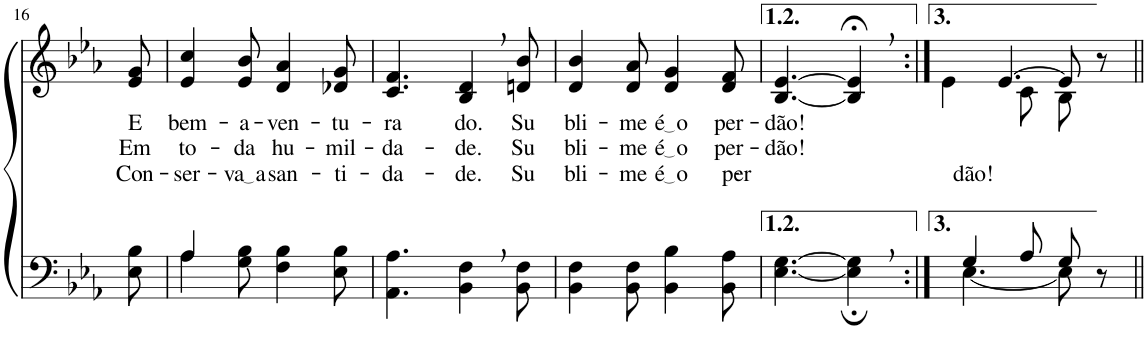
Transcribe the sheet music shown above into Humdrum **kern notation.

**kern	**kern	**text	**text	**text
*part2	*part1	*part1	*part1	*part1
*staff2	*staff1	*staff1	*staff1	*staff1
*I"Parte III e IV	*I"Parte I e II	*	*	*
!!LO:PB:g=z
*clefF4	*clefG2	*	*	*
*Trd-1c-2	*Trd-1c-2	*	*	*
*k[b-e-a-]	*k[b-e-a-]	*	*	*
*M6/8	*M6/8	*	*	*
=16	=16	=16	=16	=16
!	!	!LO:LY:b	!LO:LY:b	!LO:LY:b
8E-\ 8B-\	8e-/ 8g/	E	Em	Con-
=17	=17	=17	=17	=17
*^	*	*	*	*
!	!	!	!LO:LY:b	!LO:LY:b	!LO:LY:b
4A-/	4A-\	4e-/ 4cc/	bem-	to-	-ser-
!	!	!	!LO:LY:b	!LO:LY:b	!LO:LY:b
2ryy	8G\ 8B-\	8e-/ 8b-/	-a-	-da	va a
!	!	!	!LO:LY:b	!LO:LY:b	!LO:LY:b
.	4F\ 4B-\	4d/ 4a-/	-ven-	hu-	san-
!	!	!	!LO:LY:b	!LO:LY:b	!LO:LY:b
.	8E-\ 8B-\	8d-X/ 8g/	-tu-	-mil-	-ti-
=18	=18	=18	=18	=18	=18
!	!	!	!LO:LY:b	!LO:LY:b	!LO:LY:b
*v	*v	*	*	*	*
4.AA-\ 4.A-\	4.c/ 4.f/	-ra	-da-	-da-
!	!	!LO:LY:b	!LO:LY:b	!LO:LY:b
4BB-\, 4F\,	4B-/, 4d/,	do.	-de.	-de.
!	!	!LO:LY:b	!LO:LY:b	!LO:LY:b
8BB-\ 8F\	8dn/ 8b-/	Su	Su	Su
=19	=19	=19	=19	=19
!	!	!LO:LY:b	!LO:LY:b	!LO:LY:b
4BB-\ 4F\	4d/ 4b-/	bli-	bli-	bli-
!	!	!LO:LY:b	!LO:LY:b	!LO:LY:b
8BB-\ 8F\	8d/ 8a-/	-me	-me	-me
!	!	!LO:LY:b	!LO:LY:b	!LO:LY:b
4BB-\ 4B-\	4d/ 4g/	é o	é o	é o
!	!	!LO:LY:b	!LO:LY:b	!LO:LY:b
8BB-\ 8A-\	8d/ 8f/	per-	per-	per-
=20	=20	=20	=20	=20
!	!	!LO:LY:b	!LO:LY:b	!
[4.E-\ [4.G\	[4.B-/ [4.e-/	-dão!	-dão!	.
4E-\];, 4G\];,	4B-/];<, 4e-/];<,	.	.	.
=21:|!	=21:|!	=21:|!	=21:|!	=21:|!
*^	*	*	*	*
!	!	!	!	!	!LO:LY:b
*	*	*^	*	*	*
4G/	[4.E-\	[4.e-/	4e-\	.	.	-dão!
8A-/L	.	.	8c\L	.	.	.
8G/J	8E-\]	8e-/]	8B-\J	.	.	.
8r	8ryy	8r	8ryy	.	.	.
*v	*v	*	*	*	*	*
*	*v	*v	*	*	*
=||	=||	=||	=||	=||
*-	*-	*-	*-	*-
